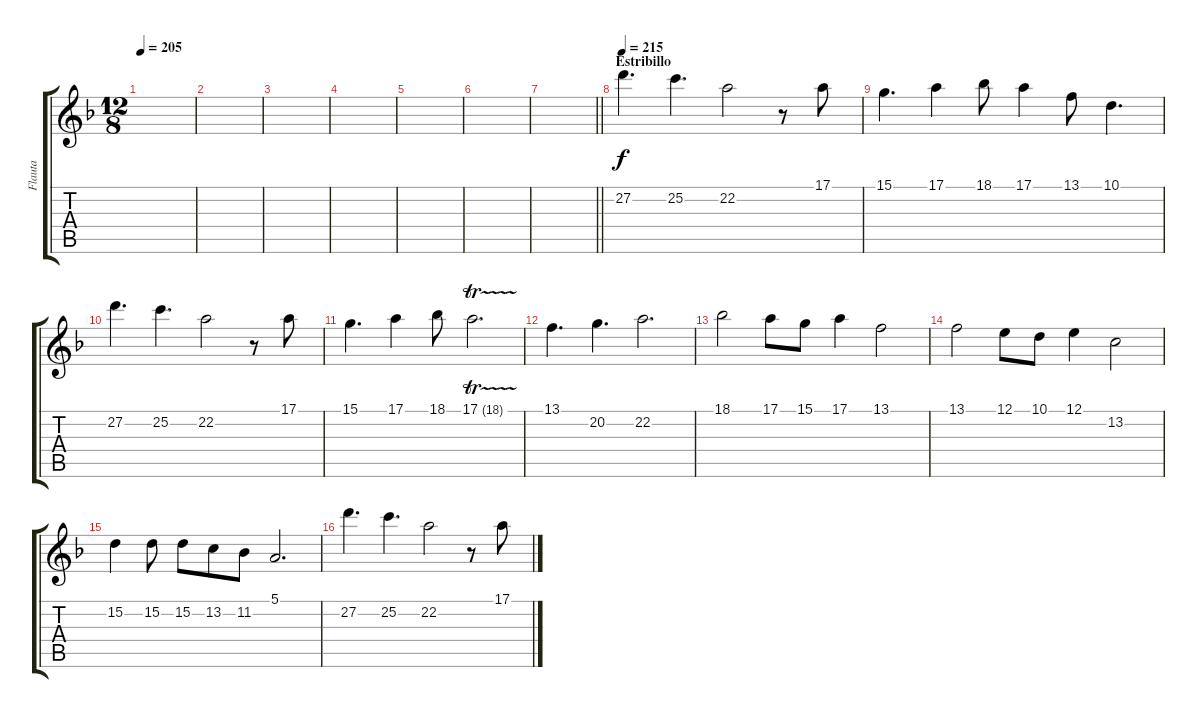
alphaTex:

\track ("Flauta" "Flauta") {instrument flute}
\staff {score tabs}
\tuning (E4 B3 G3 D3 A2 E2) {hide}
\ts (12 8)
\tempo 205
\clef g2
\ks dminor
|
|
|
|
|
|
\barLineRight lightlight
|
\section ("" "Estribillo")
\tempo 215
27.2.4{d} 25.2.4{d} 22.2.2 r.8 17.1.8 |
15.1.4{d} 17.1.4 18.1.8 17.1.4 13.1.8 10.1.4{d} |
27.2.4{d} 25.2.4{d} 22.2.2 r.8 17.1.8 |
15.1.4{d} 17.1.4 18.1.8 17.1{tr (18 16)}.2{d} |
13.1.4{d} 20.2.4{d} 22.2.2{d} |
18.1.2 17.1.8 15.1.8 17.1.4 13.1.2 |
13.1.2 12.1.8 10.1.8 12.1.4 13.2.2 |
15.2.4 15.2.8 15.2.8 13.2.8 11.2.8 5.1.2{d} |
27.2.4{d} 25.2.4{d} 22.2.2 r.8 17.1.8
